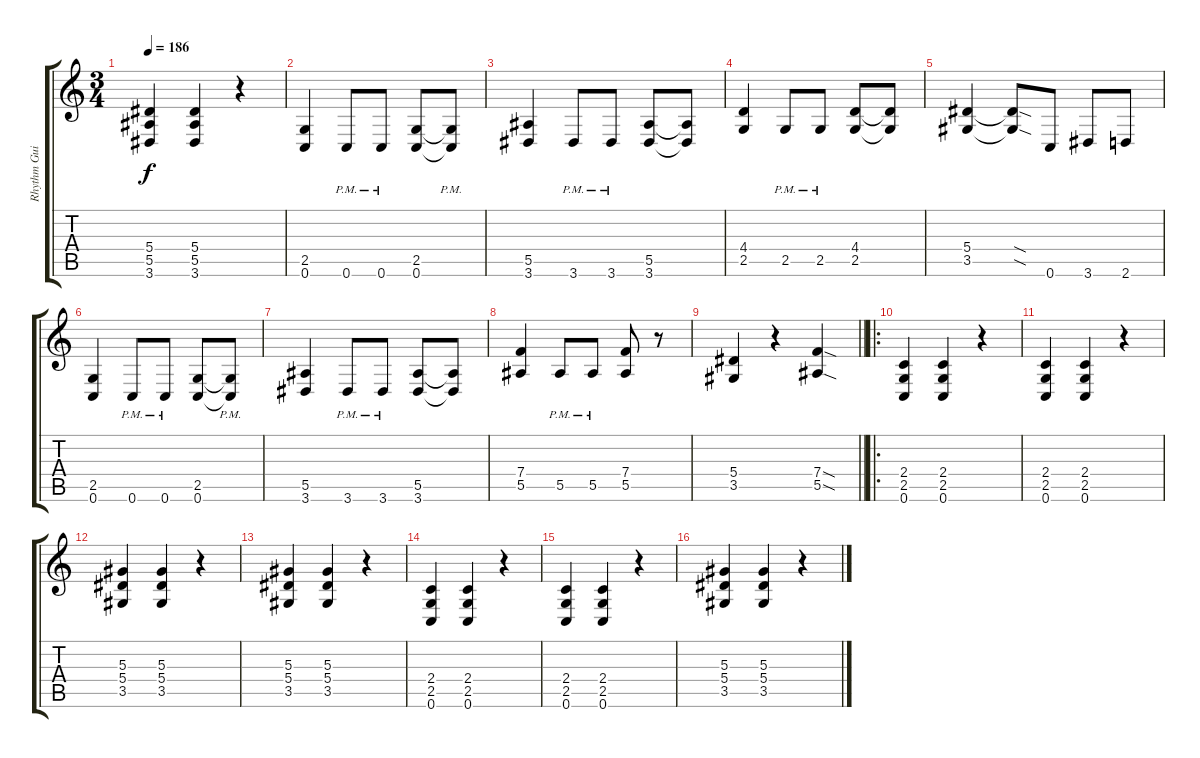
\track ("Rhythm Guitar 2" "Rhythm Gui") {instrument distortionguitar}
\staff {score tabs}
\tuning (C4 G3 Eb3 Bb2 F2 C2) {hide}
\ts (3 4)
\tempo 186
\clef g2
\ks c
(5.4 5.5 3.6).4{dy f} (5.4 5.5 3.6).4 r.4 |
(2.5 0.6).4 0.6{pm}.8 0.6{pm}.8 (2.5 0.6).8 (2.5{pm t} 0.6{pm t}).8 |
(5.5 3.6).4 3.6{pm}.8 3.6{pm}.8 (5.5 3.6).8 (5.5{t} 3.6{t}).8 |
(4.4 2.5).4 2.5{pm}.8 2.5{pm}.8 (4.4 2.5).8 (4.4{t} 2.5{t}).8 |
(5.4 3.5).4 (5.4{sod t} 3.5{sod t}).8 0.6.8 3.6.8 2.6.8 |
(2.5 0.6).4 0.6{pm}.8 0.6{pm}.8 (2.5 0.6).8 (2.5{pm t} 0.6{pm t}).8 |
(5.5 3.6).4 3.6{pm}.8 3.6{pm}.8 (5.5 3.6).8 (5.5{t} 3.6{t}).8 |
(7.4 5.5).4 5.5{pm}.8 5.5{pm}.8 (7.4 5.5).8 r.8 |
\barLineRight lightlight
(5.4 3.5).4 r.4 (7.4{sod} 5.5{sod}).4 |
\ro
(2.4 2.5 0.6).4 (2.4 2.5 0.6).4 r.4 |
(2.4 2.5 0.6).4 (2.4 2.5 0.6).4 r.4 |
(5.3 5.4 3.5).4 (5.3 5.4 3.5).4 r.4 |
(5.3 5.4 3.5).4 (5.3 5.4 3.5).4 r.4 |
(2.4 2.5 0.6).4 (2.4 2.5 0.6).4 r.4 |
(2.4 2.5 0.6).4 (2.4 2.5 0.6).4 r.4 |
(5.3 5.4 3.5).4 (5.3 5.4 3.5).4 r.4
